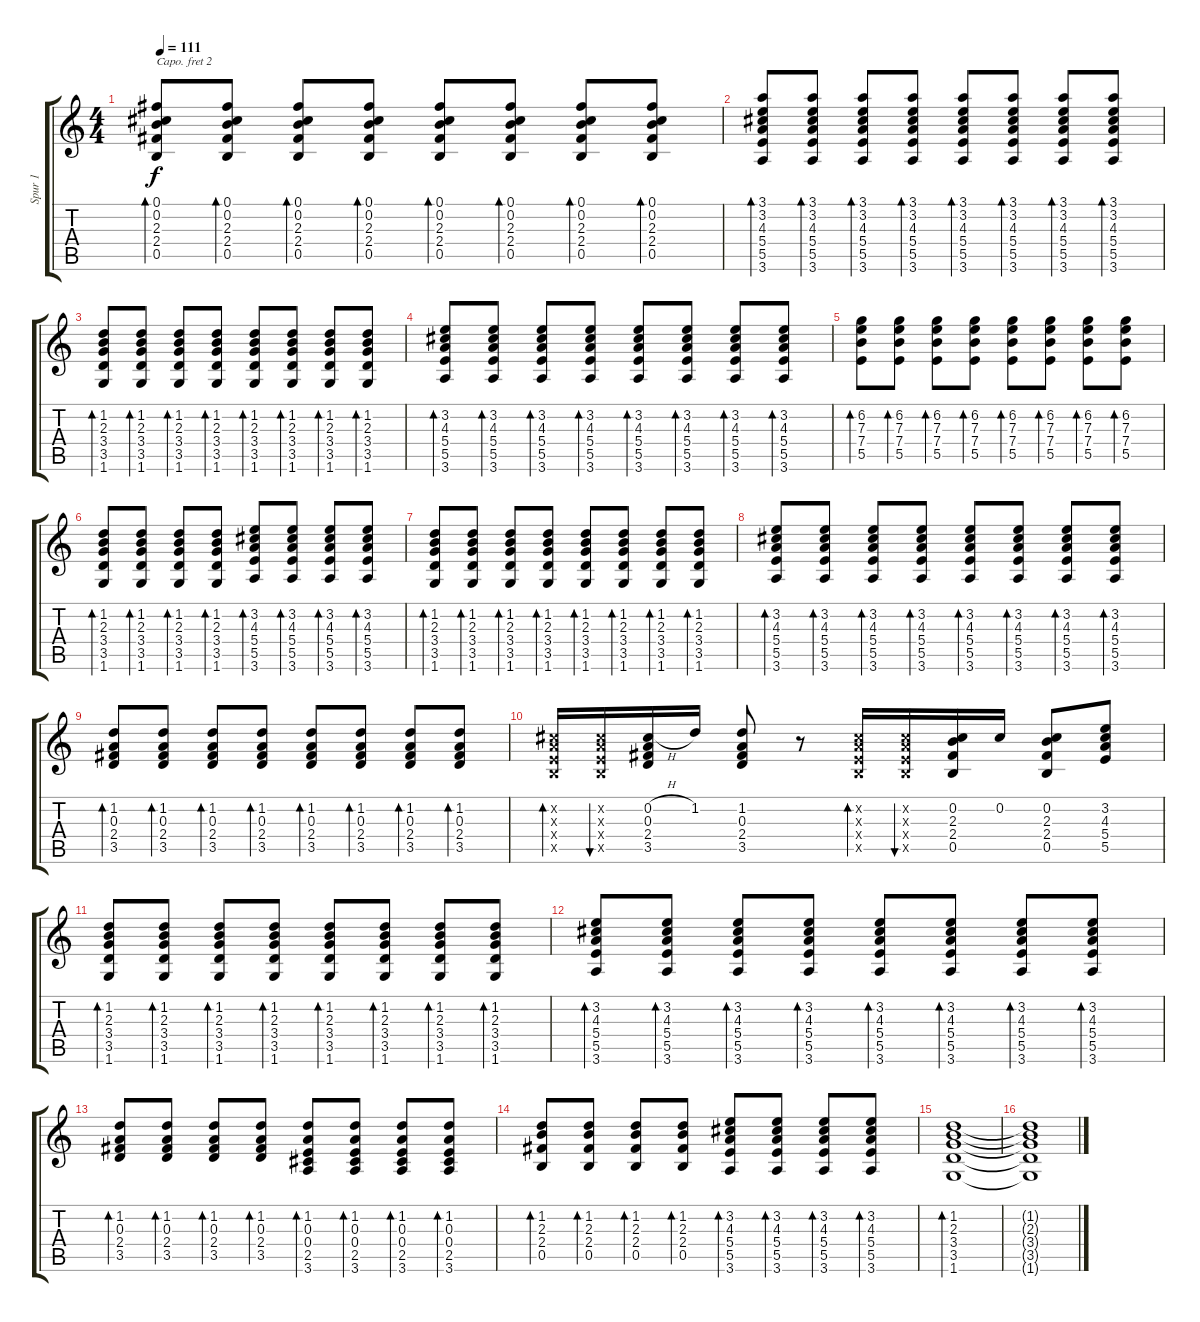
\track ("Spur 1" "Spur 1") {instrument electricguitarjazz}
\staff {score tabs}
\capo 2
\tuning (E4 B3 G3 D3 A2 E2) {hide}
\ts (4 4)
\tempo 111
\clef g2
\ks c
(0.1 0.2 2.3 2.4 0.5).8{bd 60 dy f} (0.1 0.2 2.3 2.4 0.5).8{bd 60} (0.1 0.2 2.3 2.4 0.5).8{bd 60} (0.1 0.2 2.3 2.4 0.5).8{bd 60} (0.1 0.2 2.3 2.4 0.5).8{bd 60} (0.1 0.2 2.3 2.4 0.5).8{bd 60} (0.1 0.2 2.3 2.4 0.5).8{bd 60} (0.1 0.2 2.3 2.4 0.5).8{bd 60} |
(3.1 3.2 4.3 5.4 5.5 3.6).8{bd 60} (3.1 3.2 4.3 5.4 5.5 3.6).8{bd 60} (3.1 3.2 4.3 5.4 5.5 3.6).8{bd 60} (3.1 3.2 4.3 5.4 5.5 3.6).8{bd 60} (3.1 3.2 4.3 5.4 5.5 3.6).8{bd 60} (3.1 3.2 4.3 5.4 5.5 3.6).8{bd 60} (3.1 3.2 4.3 5.4 5.5 3.6).8{bd 60} (3.1 3.2 4.3 5.4 5.5 3.6).8{bd 60} |
(1.2 2.3 3.4 3.5 1.6).8{bd 60} (1.2 2.3 3.4 3.5 1.6).8{bd 60} (1.2 2.3 3.4 3.5 1.6).8{bd 60} (1.2 2.3 3.4 3.5 1.6).8{bd 60} (1.2 2.3 3.4 3.5 1.6).8{bd 60} (1.2 2.3 3.4 3.5 1.6).8{bd 60} (1.2 2.3 3.4 3.5 1.6).8{bd 60} (1.2 2.3 3.4 3.5 1.6).8{bd 60} |
(3.2 4.3 5.4 5.5 3.6).8{bd 60} (3.2 4.3 5.4 5.5 3.6).8{bd 60} (3.2 4.3 5.4 5.5 3.6).8{bd 60} (3.2 4.3 5.4 5.5 3.6).8{bd 60} (3.2 4.3 5.4 5.5 3.6).8{bd 60} (3.2 4.3 5.4 5.5 3.6).8{bd 60} (3.2 4.3 5.4 5.5 3.6).8{bd 60} (3.2 4.3 5.4 5.5 3.6).8{bd 60} |
(6.2 7.3 7.4 5.5).8{bd 60} (6.2 7.3 7.4 5.5).8{bd 60} (6.2 7.3 7.4 5.5).8{bd 60} (6.2 7.3 7.4 5.5).8{bd 60} (6.2 7.3 7.4 5.5).8{bd 60} (6.2 7.3 7.4 5.5).8{bd 60} (6.2 7.3 7.4 5.5).8{bd 60} (6.2 7.3 7.4 5.5).8{bd 60} |
(1.2 2.3 3.4 3.5 1.6).8{bd 60} (1.2 2.3 3.4 3.5 1.6).8{bd 60} (1.2 2.3 3.4 3.5 1.6).8{bd 60} (1.2 2.3 3.4 3.5 1.6).8{bd 60} (3.2 4.3 5.4 5.5 3.6).8{bd 60} (3.2 4.3 5.4 5.5 3.6).8{bd 60} (3.2 4.3 5.4 5.5 3.6).8{bd 60} (3.2 4.3 5.4 5.5 3.6).8{bd 60} |
(1.2 2.3 3.4 3.5 1.6).8{bd 60} (1.2 2.3 3.4 3.5 1.6).8{bd 60} (1.2 2.3 3.4 3.5 1.6).8{bd 60} (1.2 2.3 3.4 3.5 1.6).8{bd 60} (1.2 2.3 3.4 3.5 1.6).8{bd 60} (1.2 2.3 3.4 3.5 1.6).8{bd 60} (1.2 2.3 3.4 3.5 1.6).8{bd 60} (1.2 2.3 3.4 3.5 1.6).8{bd 60} |
(3.2 4.3 5.4 5.5 3.6).8{bd 60} (3.2 4.3 5.4 5.5 3.6).8{bd 60} (3.2 4.3 5.4 5.5 3.6).8{bd 60} (3.2 4.3 5.4 5.5 3.6).8{bd 60} (3.2 4.3 5.4 5.5 3.6).8{bd 60} (3.2 4.3 5.4 5.5 3.6).8{bd 60} (3.2 4.3 5.4 5.5 3.6).8{bd 60} (3.2 4.3 5.4 5.5 3.6).8{bd 60} |
(1.2 0.3 2.4 3.5).8{bd 60} (1.2 0.3 2.4 3.5).8{bd 60} (1.2 0.3 2.4 3.5).8{bd 60} (1.2 0.3 2.4 3.5).8{bd 60} (1.2 0.3 2.4 3.5).8{bd 60} (1.2 0.3 2.4 3.5).8{bd 60} (1.2 0.3 2.4 3.5).8{bd 60} (1.2 0.3 2.4 3.5).8{bd 60} |
(0.2{x} 0.3{x} 0.4{x} 0.5{x}).16{bd 60} (0.2{x} 0.3{x} 0.4{x} 0.5{x}).16{bu 60} (0.2{h} 0.3 2.4 3.5).16 1.2.16 (1.2 0.3 2.4 3.5).8 r.8 (0.2{x} 0.3{x} 0.4{x} 0.5{x}).16{bd 60} (0.2{x} 0.3{x} 0.4{x} 0.5{x}).16{bu 60} (0.2 2.3 2.4 0.5).16 0.2.16 (0.2 2.3 2.4 0.5).8 (3.2 4.3 5.4 5.5).8 |
(1.2 2.3 3.4 3.5 1.6).8{bd 60} (1.2 2.3 3.4 3.5 1.6).8{bd 60} (1.2 2.3 3.4 3.5 1.6).8{bd 60} (1.2 2.3 3.4 3.5 1.6).8{bd 60} (1.2 2.3 3.4 3.5 1.6).8{bd 60} (1.2 2.3 3.4 3.5 1.6).8{bd 60} (1.2 2.3 3.4 3.5 1.6).8{bd 60} (1.2 2.3 3.4 3.5 1.6).8{bd 60} |
(3.2 4.3 5.4 5.5 3.6).8{bd 60} (3.2 4.3 5.4 5.5 3.6).8{bd 60} (3.2 4.3 5.4 5.5 3.6).8{bd 60} (3.2 4.3 5.4 5.5 3.6).8{bd 60} (3.2 4.3 5.4 5.5 3.6).8{bd 60} (3.2 4.3 5.4 5.5 3.6).8{bd 60} (3.2 4.3 5.4 5.5 3.6).8{bd 60} (3.2 4.3 5.4 5.5 3.6).8{bd 60} |
(1.2 0.3 2.4 3.5).8{bd 60} (1.2 0.3 2.4 3.5).8{bd 60} (1.2 0.3 2.4 3.5).8{bd 60} (1.2 0.3 2.4 3.5).8{bd 60} (1.2 0.3 0.4 2.5 3.6).8{bd 60} (1.2 0.3 0.4 2.5 3.6).8{bd 60} (1.2 0.3 0.4 2.5 3.6).8{bd 60} (1.2 0.3 0.4 2.5 3.6).8{bd 60} |
(1.2 2.3 2.4 0.5).8{bd 60} (1.2 2.3 2.4 0.5).8{bd 60} (1.2 2.3 2.4 0.5).8{bd 60} (1.2 2.3 2.4 0.5).8{bd 60} (3.2 4.3 5.4 5.5 3.6).8{bd 60} (3.2 4.3 5.4 5.5 3.6).8{bd 60} (3.2 4.3 5.4 5.5 3.6).8{bd 60} (3.2 4.3 5.4 5.5 3.6).8{bd 60} |
(1.2 2.3 3.4 3.5 1.6).1{bd 60} |
(1.2{t} 2.3{t} 3.4{t} 3.5{t} 1.6{t}).1
